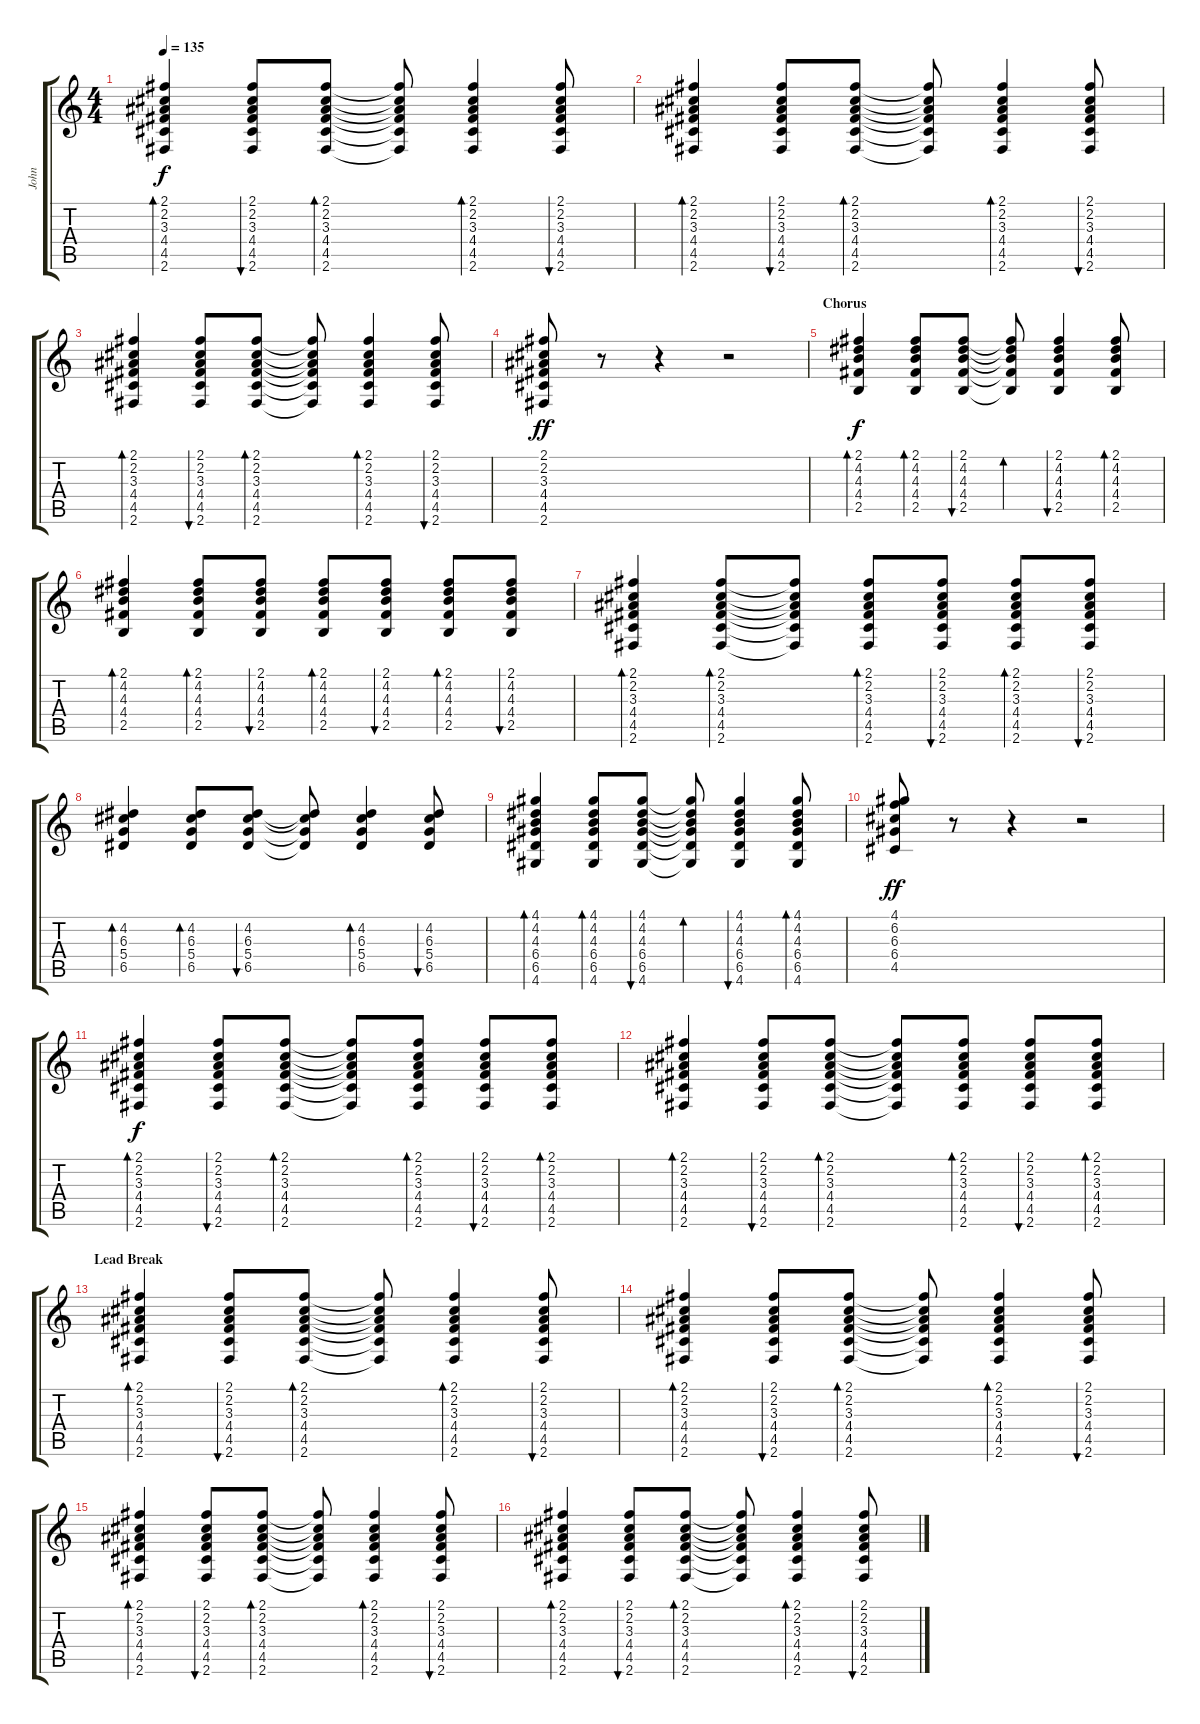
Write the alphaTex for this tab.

\track ("John" "John") {instrument acousticguitarsteel}
\staff {score tabs}
\tuning (E4 B3 G3 D3 A2 E2) {hide}
\ts (4 4)
\tempo 135
\clef g2
\ks c
(2.1 2.2 3.3 4.4 4.5 2.6).4{bd 60 dy f} (2.1 2.2 3.3 4.4 4.5 2.6).8{bu 60} (2.1 2.2 3.3 4.4 4.5 2.6).8{bd 60} (2.1{t} 2.2{t} 3.3{t} 4.4{t} 4.5{t} 2.6{t}).8 (2.1 2.2 3.3 4.4 4.5 2.6).4{bd 60} (2.1 2.2 3.3 4.4 4.5 2.6).8{bu 60} |
(2.1 2.2 3.3 4.4 4.5 2.6).4{bd 60} (2.1 2.2 3.3 4.4 4.5 2.6).8{bu 60} (2.1 2.2 3.3 4.4 4.5 2.6).8{bd 60} (2.1{t} 2.2{t} 3.3{t} 4.4{t} 4.5{t} 2.6{t}).8 (2.1 2.2 3.3 4.4 4.5 2.6).4{bd 60} (2.1 2.2 3.3 4.4 4.5 2.6).8{bu 60} |
(2.1 2.2 3.3 4.4 4.5 2.6).4{bd 60} (2.1 2.2 3.3 4.4 4.5 2.6).8{bu 60} (2.1 2.2 3.3 4.4 4.5 2.6).8{bd 60} (2.1{t} 2.2{t} 3.3{t} 4.4{t} 4.5{t} 2.6{t}).8 (2.1 2.2 3.3 4.4 4.5 2.6).4{bd 60} (2.1 2.2 3.3 4.4 4.5 2.6).8{bu 60} |
(2.1 2.2 3.3 4.4 4.5 2.6).8{dy ff} r.8 r.4 r.2 |
\section ("" "Chorus")
(2.1 4.2 4.3 4.4 2.5).4{bd 60 dy f} (2.1 4.2 4.3 4.4 2.5).8{bd 60} (2.1 4.2 4.3 4.4 2.5).8{bu 60} (2.1{t} 4.2{t} 4.3{t} 4.4{t} 2.5{t}).8{bd 60} (2.1 4.2 4.3 4.4 2.5).4{bu 60} (2.1 4.2 4.3 4.4 2.5).8{bd 60} |
(2.1 4.2 4.3 4.4 2.5).4{bd 60} (2.1 4.2 4.3 4.4 2.5).8{bd 60} (2.1 4.2 4.3 4.4 2.5).8{bu 60} (2.1 4.2 4.3 4.4 2.5).8{bd 60} (2.1 4.2 4.3 4.4 2.5).8{bu 60} (2.1 4.2 4.3 4.4 2.5).8{bd 60} (2.1 4.2 4.3 4.4 2.5).8{bu 60} |
(2.1 2.2 3.3 4.4 4.5 2.6).4{bd 60} (2.1 2.2 3.3 4.4 4.5 2.6).8{bd 60} (2.1{t} 2.2{t} 3.3{t} 4.4{t} 4.5{t} 2.6{t}).8 (2.1 2.2 3.3 4.4 4.5 2.6).8{bd 60} (2.1 2.2 3.3 4.4 4.5 2.6).8{bu 60} (2.1 2.2 3.3 4.4 4.5 2.6).8{bd 60} (2.1 2.2 3.3 4.4 4.5 2.6).8{bu 60} |
(4.2 6.3 5.4 6.5).4{bd 60} (4.2 6.3 5.4 6.5).8{bd 60} (4.2 6.3 5.4 6.5).8{bu 60} (4.2{t} 6.3{t} 5.4{t} 6.5{t}).8 (4.2 6.3 5.4 6.5).4{bd 60} (4.2 6.3 5.4 6.5).8{bu 60} |
(4.1 4.2 4.3 6.4 6.5 4.6).4{bd 60} (4.1 4.2 4.3 6.4 6.5 4.6).8{bd 60} (4.1 4.2 4.3 6.4 6.5 4.6).8{bu 60} (4.1{t} 4.2{t} 4.3{t} 6.4{t} 6.5{t} 4.6{t}).8{bd 60} (4.1 4.2 4.3 6.4 6.5 4.6).4{bu 60} (4.1 4.2 4.3 6.4 6.5 4.6).8{bd 60} |
(4.1 6.2 6.3 6.4 4.5).8{dy ff} r.8 r.4 r.2 |
(2.1 2.2 3.3 4.4 4.5 2.6).4{bd 60 dy f} (2.1 2.2 3.3 4.4 4.5 2.6).8{bu 60} (2.1 2.2 3.3 4.4 4.5 2.6).8{bd 60} (2.1{t} 2.2{t} 3.3{t} 4.4{t} 4.5{t} 2.6{t}).8 (2.1 2.2 3.3 4.4 4.5 2.6).8{bd 60} (2.1 2.2 3.3 4.4 4.5 2.6).8{bu 60} (2.1 2.2 3.3 4.4 4.5 2.6).8{bd 60} |
(2.1 2.2 3.3 4.4 4.5 2.6).4{bd 60} (2.1 2.2 3.3 4.4 4.5 2.6).8{bu 60} (2.1 2.2 3.3 4.4 4.5 2.6).8{bd 60} (2.1{t} 2.2{t} 3.3{t} 4.4{t} 4.5{t} 2.6{t}).8 (2.1 2.2 3.3 4.4 4.5 2.6).8{bd 60} (2.1 2.2 3.3 4.4 4.5 2.6).8{bu 60} (2.1 2.2 3.3 4.4 4.5 2.6).8{bd 60} |
\section ("" "Lead Break")
(2.1 2.2 3.3 4.4 4.5 2.6).4{bd 60} (2.1 2.2 3.3 4.4 4.5 2.6).8{bu 60} (2.1 2.2 3.3 4.4 4.5 2.6).8{bd 60} (2.1{t} 2.2{t} 3.3{t} 4.4{t} 4.5{t} 2.6{t}).8 (2.1 2.2 3.3 4.4 4.5 2.6).4{bd 60} (2.1 2.2 3.3 4.4 4.5 2.6).8{bu 60} |
(2.1 2.2 3.3 4.4 4.5 2.6).4{bd 60} (2.1 2.2 3.3 4.4 4.5 2.6).8{bu 60} (2.1 2.2 3.3 4.4 4.5 2.6).8{bd 60} (2.1{t} 2.2{t} 3.3{t} 4.4{t} 4.5{t} 2.6{t}).8 (2.1 2.2 3.3 4.4 4.5 2.6).4{bd 60} (2.1 2.2 3.3 4.4 4.5 2.6).8{bu 60} |
(2.1 2.2 3.3 4.4 4.5 2.6).4{bd 60} (2.1 2.2 3.3 4.4 4.5 2.6).8{bu 60} (2.1 2.2 3.3 4.4 4.5 2.6).8{bd 60} (2.1{t} 2.2{t} 3.3{t} 4.4{t} 4.5{t} 2.6{t}).8 (2.1 2.2 3.3 4.4 4.5 2.6).4{bd 60} (2.1 2.2 3.3 4.4 4.5 2.6).8{bu 60} |
(2.1 2.2 3.3 4.4 4.5 2.6).4{bd 60} (2.1 2.2 3.3 4.4 4.5 2.6).8{bu 60} (2.1 2.2 3.3 4.4 4.5 2.6).8{bd 60} (2.1{t} 2.2{t} 3.3{t} 4.4{t} 4.5{t} 2.6{t}).8 (2.1 2.2 3.3 4.4 4.5 2.6).4{bd 60} (2.1 2.2 3.3 4.4 4.5 2.6).8{bu 60}
